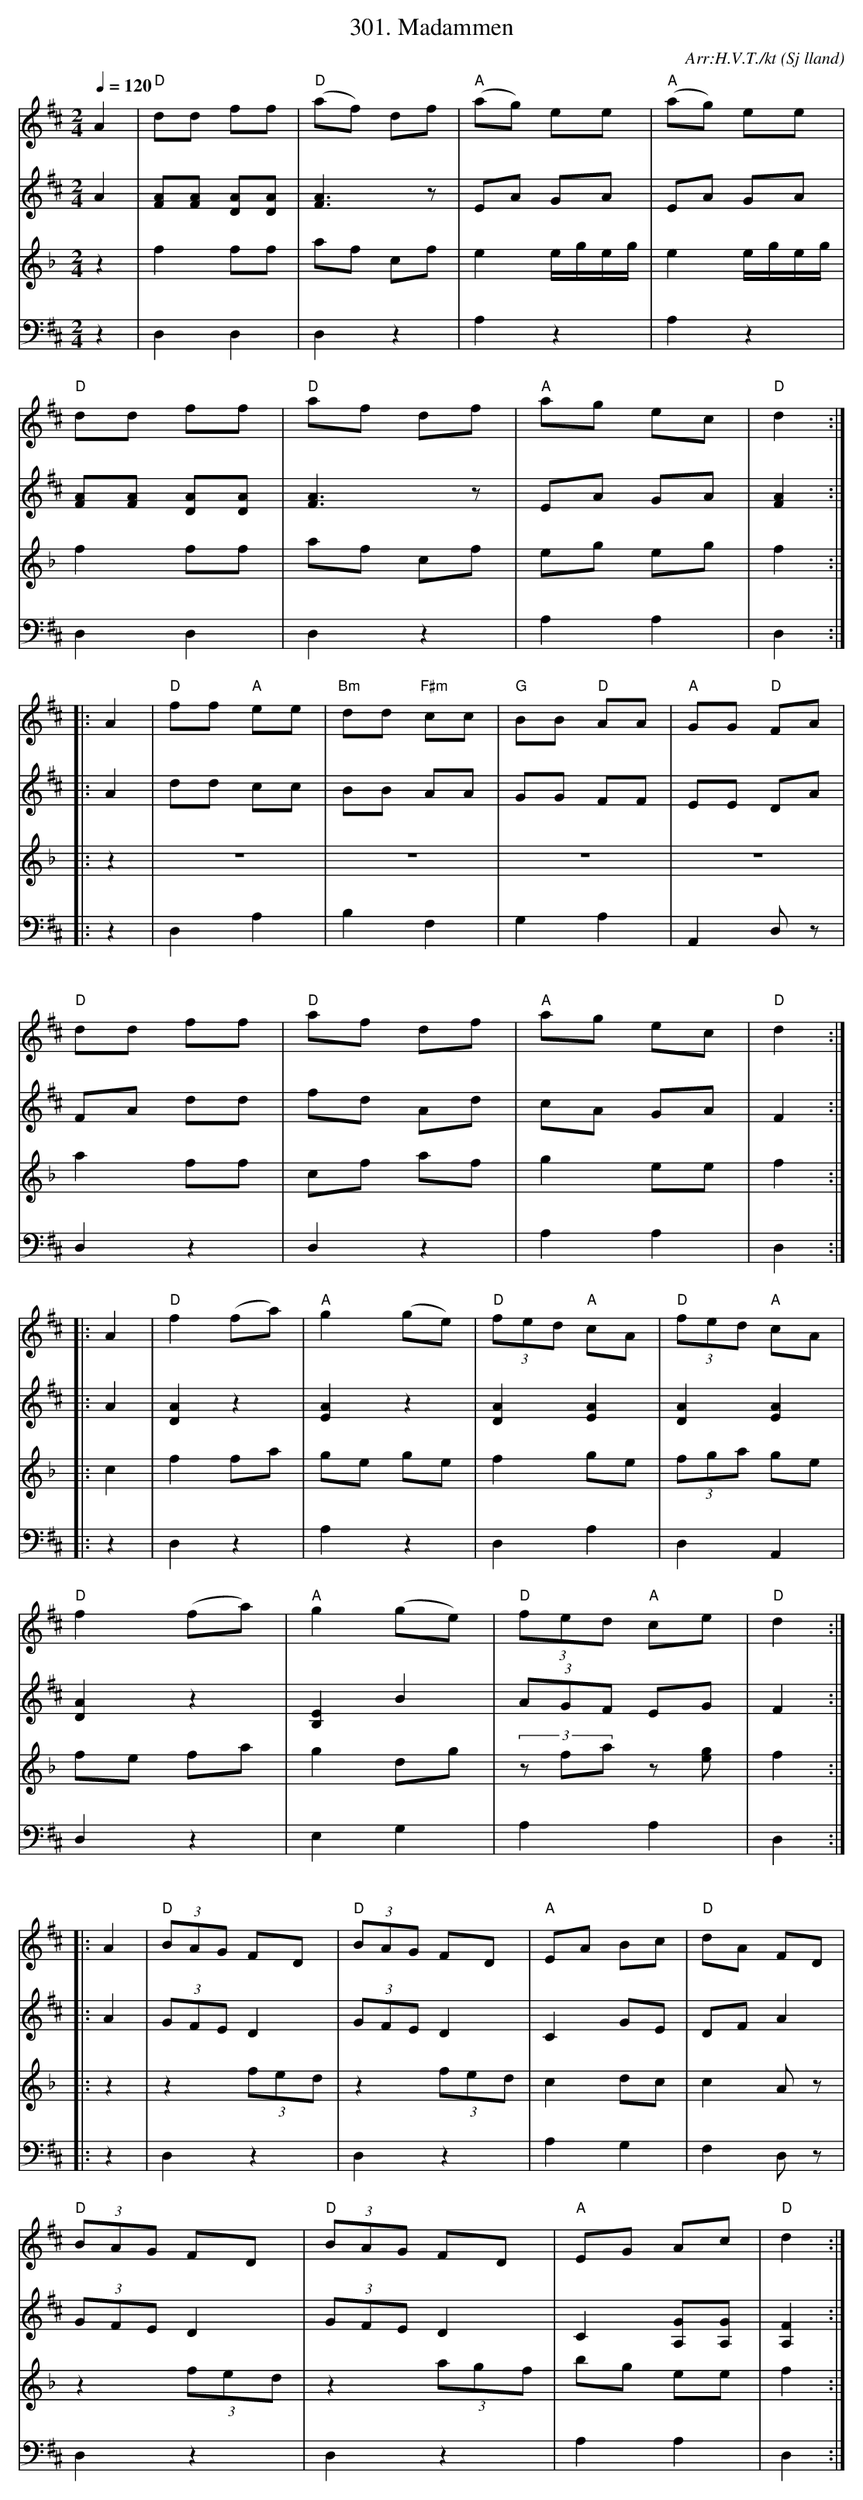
X:1
T:301. Madammen
C:Arr:H.V.T./kt
O:Sj lland
Q:1/4=120
V:1
M:2/4
L:1/16
K:D
A4|"D"d2d2 f2f2|"D"(a2f2) d2f2|"A"(a2g2) e2e2|"A"(a2g2) e2e2|
"D"d2d2 f2f2|"D"a2f2 d2f2|"A"a2g2 e2c2|"D"d4:|
|:A4|"D"f2f2 "A"e2e2|"Bm"d2d2 "F#m"c2c2|"G"B2B2 "D"A2A2|"A"G2G2 "D"F2A2|
"D"d2d2 f2f2|"D"a2f2 d2f2|"A"a2g2 e2c2|"D"d4:|
|:A4|"D"f4 (f2a2)|"A"g4 (g2e2)|"D"(3f2e2d2 "A"c2A2|"D"(3f2e2d2 "A"c2A2|
"D"f4 (f2a2)|"A"g4 (g2e2)|"D"(3f2e2d2 "A"c2e2|"D"d4:|
|:A4|"D"(3B2A2G2 F2D2|"D"(3B2A2G2 F2D2|"A"E2A2 B2c2|"D"d2A2 F2D2|
"D"(3B2A2G2 F2D2|"D"(3B2A2G2 F2D2|"A"E2G2 A2c2|"D"d4:|
V:2
M:2/4
L:1/16
K:D
A4|[F2A2][F2A2] [D2A2][A2D2]|[F6A6] z2|E2A2 G2A2|E2A2 G2A2|
[F2A2][A2F2] [D2A2][D2A2]|[F6A6] z2|E2A2 G2A2|[F4A4]:|
|:A4|d2d2 c2c2|B2B2 A2A2|G2G2 F2F2|E2E2 D2A2|
F2A2 d2d2|f2d2 A2d2|c2A2 G2A2|F4:|
|:A4|[D4A4] z4|[E4A4] z4|[D4A4] [E4A4]|[A4D4] [E4A4]|
[D4A4] z4|[E4B,4] B4|(3A2G2F2 E2G2|F4:|
|:A4|(3G2F2E2 D4|(3G2F2E2 D4|C4 G2E2|D2F2 A4|
(3G2F2E2 D4|(3G2F2E2 D4|C4 [A,2G2][A,2G2]|[A,4F4]:|
V:3
M:2/4
L:1/16
K:F
z4|f4 f2f2|a2f2 c2f2|e4 egeg|e4 egeg|
f4 f2f2|a2f2 c2f2|e2g2 e2g2|f4:|
|:z4|z8|z8|z8|z8|
a4 f2f2|c2f2 a2f2|g4 e2e2|f4:|
|:c4|f4 f2a2|g2e2 g2e2|f4 g2e2|(3f2g2a2 g2e2|
f2e2 f2a2|g4 d2g2|(3z2f2a2 z2[e2g2]|f4:|
|:z4|z4 (3f2e2d2|z4 (3f2e2d2|c4 d2c2|c4 A2 z2|
z4 (3f2e2d2|z4 (3a2g2f2|b2g2 e2e2|f4:|
V:4
M:2/4
L:1/16
K:D clef=bass
z4|D,4 D,4|D,4 z4|A,4 z4|A,4 z4|
D,4 D,4|D,4 z4|A,4 A,4|D,4:|
|:z4|D,4 A,4|B,4 F,4|G,4 A,4|A,,4 D,2 z2|
D,4 z4|D,4 z4|A,4 A,4|D,4:|
|:z4|D,4 z4|A,4 z4|D,4 A,4|D,4 A,,4|
D,4 z4|E,4 G,4|A,4 A,4|D,4:|
|:z4|D,4 z4|D,4 z4|A,4 G,4|F,4 D,2 z2|
D,4 z4|D,4 z4|A,4 A,4|D,4:|
